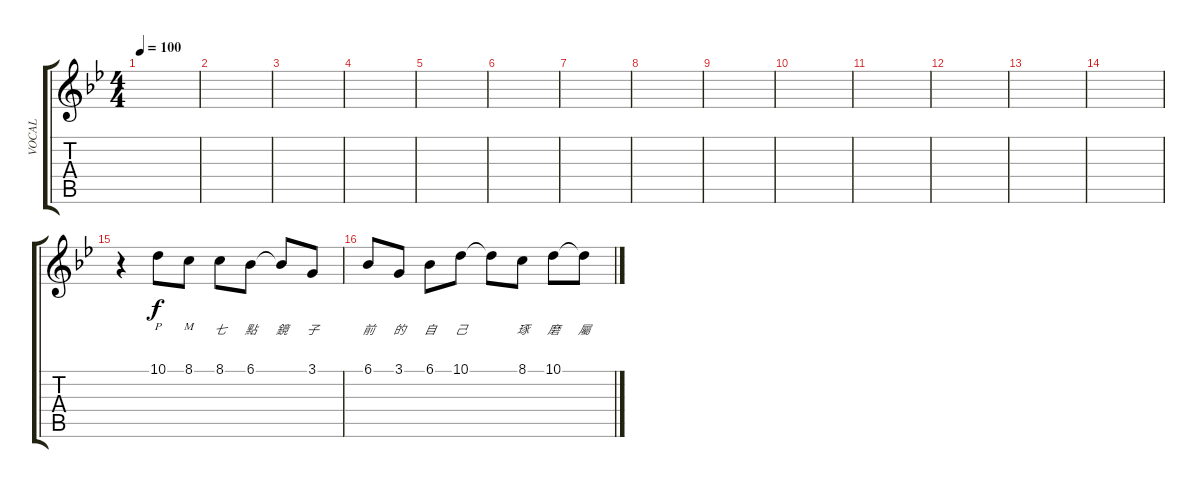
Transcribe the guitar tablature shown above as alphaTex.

\track ("VOCAL" "VOCAL") {instrument electricpiano1}
\staff {score tabs}
\tuning (E4 B3 G3 D3 A2 E2) {hide}
\ts (4 4)
\tempo 100
\clef g2
\ks gminor
|
|
|
|
|
|
|
|
|
|
|
|
|
|
\ks bb
r.4 10.1.8{lyrics (0 "P") lyrics (1 "") lyrics (2 "") lyrics (3 "") lyrics (4 "")} 8.1.8{lyrics (0 "M") lyrics (1 "") lyrics (2 "") lyrics (3 "") lyrics (4 "")} 8.1.8{lyrics (0 "七") lyrics (1 "") lyrics (2 "") lyrics (3 "") lyrics (4 "")} 6.1.8{lyrics (0 "點") lyrics (1 "") lyrics (2 "") lyrics (3 "") lyrics (4 "")} 6.1{t}.8{lyrics (0 "鏡") lyrics (1 "") lyrics (2 "") lyrics (3 "") lyrics (4 "")} 3.1.8{lyrics (0 "子") lyrics (1 "") lyrics (2 "") lyrics (3 "") lyrics (4 "")} |
6.1.8{lyrics (0 "前") lyrics (1 "") lyrics (2 "") lyrics (3 "") lyrics (4 "")} 3.1.8{lyrics (0 "的") lyrics (1 "") lyrics (2 "") lyrics (3 "") lyrics (4 "")} 6.1.8{lyrics (0 "自") lyrics (1 "") lyrics (2 "") lyrics (3 "") lyrics (4 "")} 10.1.8{lyrics (0 "己　") lyrics (1 "") lyrics (2 "") lyrics (3 "") lyrics (4 "")} 10.1{t}.8{lyrics (0 "") lyrics (1 "") lyrics (2 "") lyrics (3 "") lyrics (4 "")} 8.1.8{lyrics (0 "琢") lyrics (1 "") lyrics (2 "") lyrics (3 "") lyrics (4 "")} 10.1.8{lyrics (0 "磨") lyrics (1 "") lyrics (2 "") lyrics (3 "") lyrics (4 "")} 10.1{t}.8{lyrics (0 "屬") lyrics (1 "") lyrics (2 "") lyrics (3 "") lyrics (4 "")}
